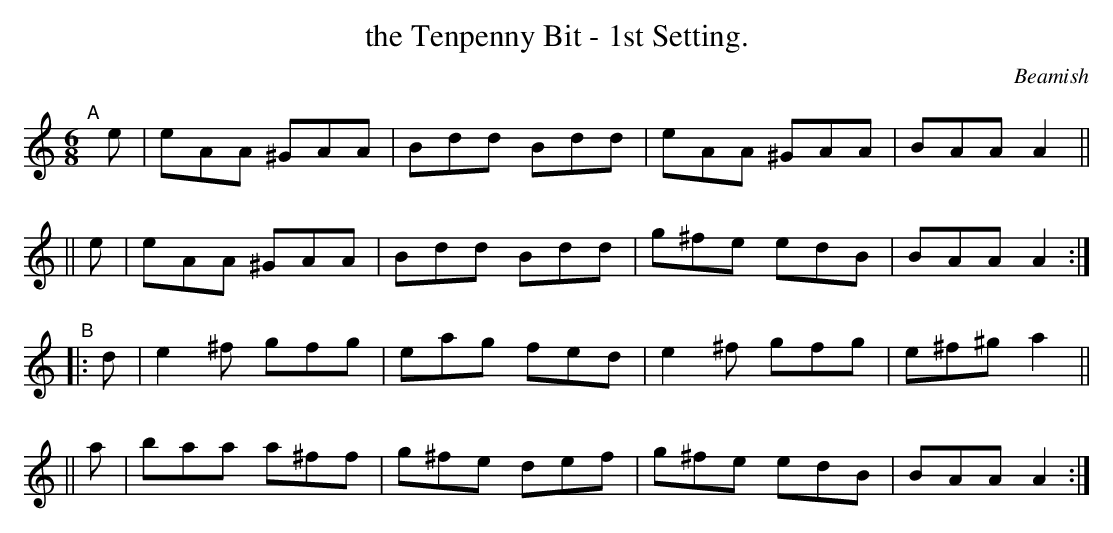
X:1
T: the Tenpenny Bit - 1st Setting.
O: Beamish
M: 6/8
L: 1/8
K: Am
"^A"\
[|]e | eAA ^GAA | Bdd Bdd | eAA ^GAA | BAA A2 ||
|| e | eAA ^GAA | Bdd Bdd | g^fe edB | BAA A2 :|
"^B"\
|: d | e2^f gfg | eag  fed | e2^f gfg | e^f^g a2 ||
|| a | baa a^ff | g^fe def | g^fe edB | BAA   A2 :|
